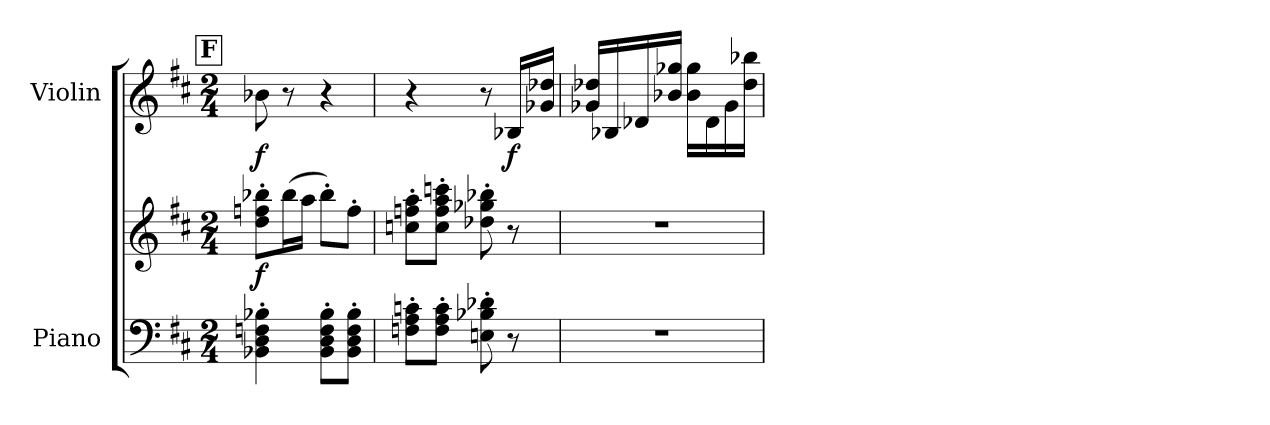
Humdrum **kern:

**kern	**kern	**dynam	**kern	**dynam
*part2	*part2	*part2	*part1	*part1
*staff3	*staff2	*staff2/3	*staff1	*staff1
*I"Piano	*	*	*I"Violin	*
*I'Pno.	*	*	*I'Vln.	*
*clefF4	*clefG2	*	*clefG2	*
*k[f#c#]	*k[f#c#]	*	*k[f#c#]	*
*M2/4	*M2/4	*	*M2/4	*
!!LO:REH:place=s1:a:B:fs=14:t=F
=771	=771	=771	=771	=771
!	!	!LO:DY:b	!	!LO:DY:b
4BB-X\' 4D\' 4Fn\' 4B-X\'	8dd\' 8ffn\' 8bb-X\'L	f	8b-X\	f
.	(16bb-\L	.	8r	.
.	16aa\JJ	.	.	.
8BB-\' 8D\' 8F\' 8B-\'L	8bb-'\L)	.	4r	.
8BB-\' 8D\' 8F\' 8B-\'J	8ff'\J	.	.	.
!!LO:LB:g=z
=772	=772	=772	=772	=772
8Fn\' 8A\' 8cn\'L	8ccn\' 8ffn\' 8aa\'L	.	4r	.
8F\' 8A\' 8c\'J	8cc\' 8ff\' 8aa\' 8cccn\'J	.	.	.
8En\' 8B-X\' 8d-X\'	8dd-X\' 8gg-X\' 8bb-X\'	.	8r	.
!	!	!	!	!LO:DY:b
8r	8r	.	16B-X/LL	f
.	.	.	16g-X/ 16dd-X/JJ	.
=773	=773	=773	=773	=773
2r	2r	.	16g-X/ 16dd-X/LL	.
.	.	.	16B-X/	.
.	.	.	16d-X/	.
.	.	.	16b-X/ 16gg-X/JJ	.
.	.	.	16b-\ 16gg-\LL	.
.	.	.	16d-\	.
.	.	.	16g-\	.
.	.	.	16dd-\ 16bb-X\JJ	.
=	=	=	=	=
*-	*-	*-	*-	*-
